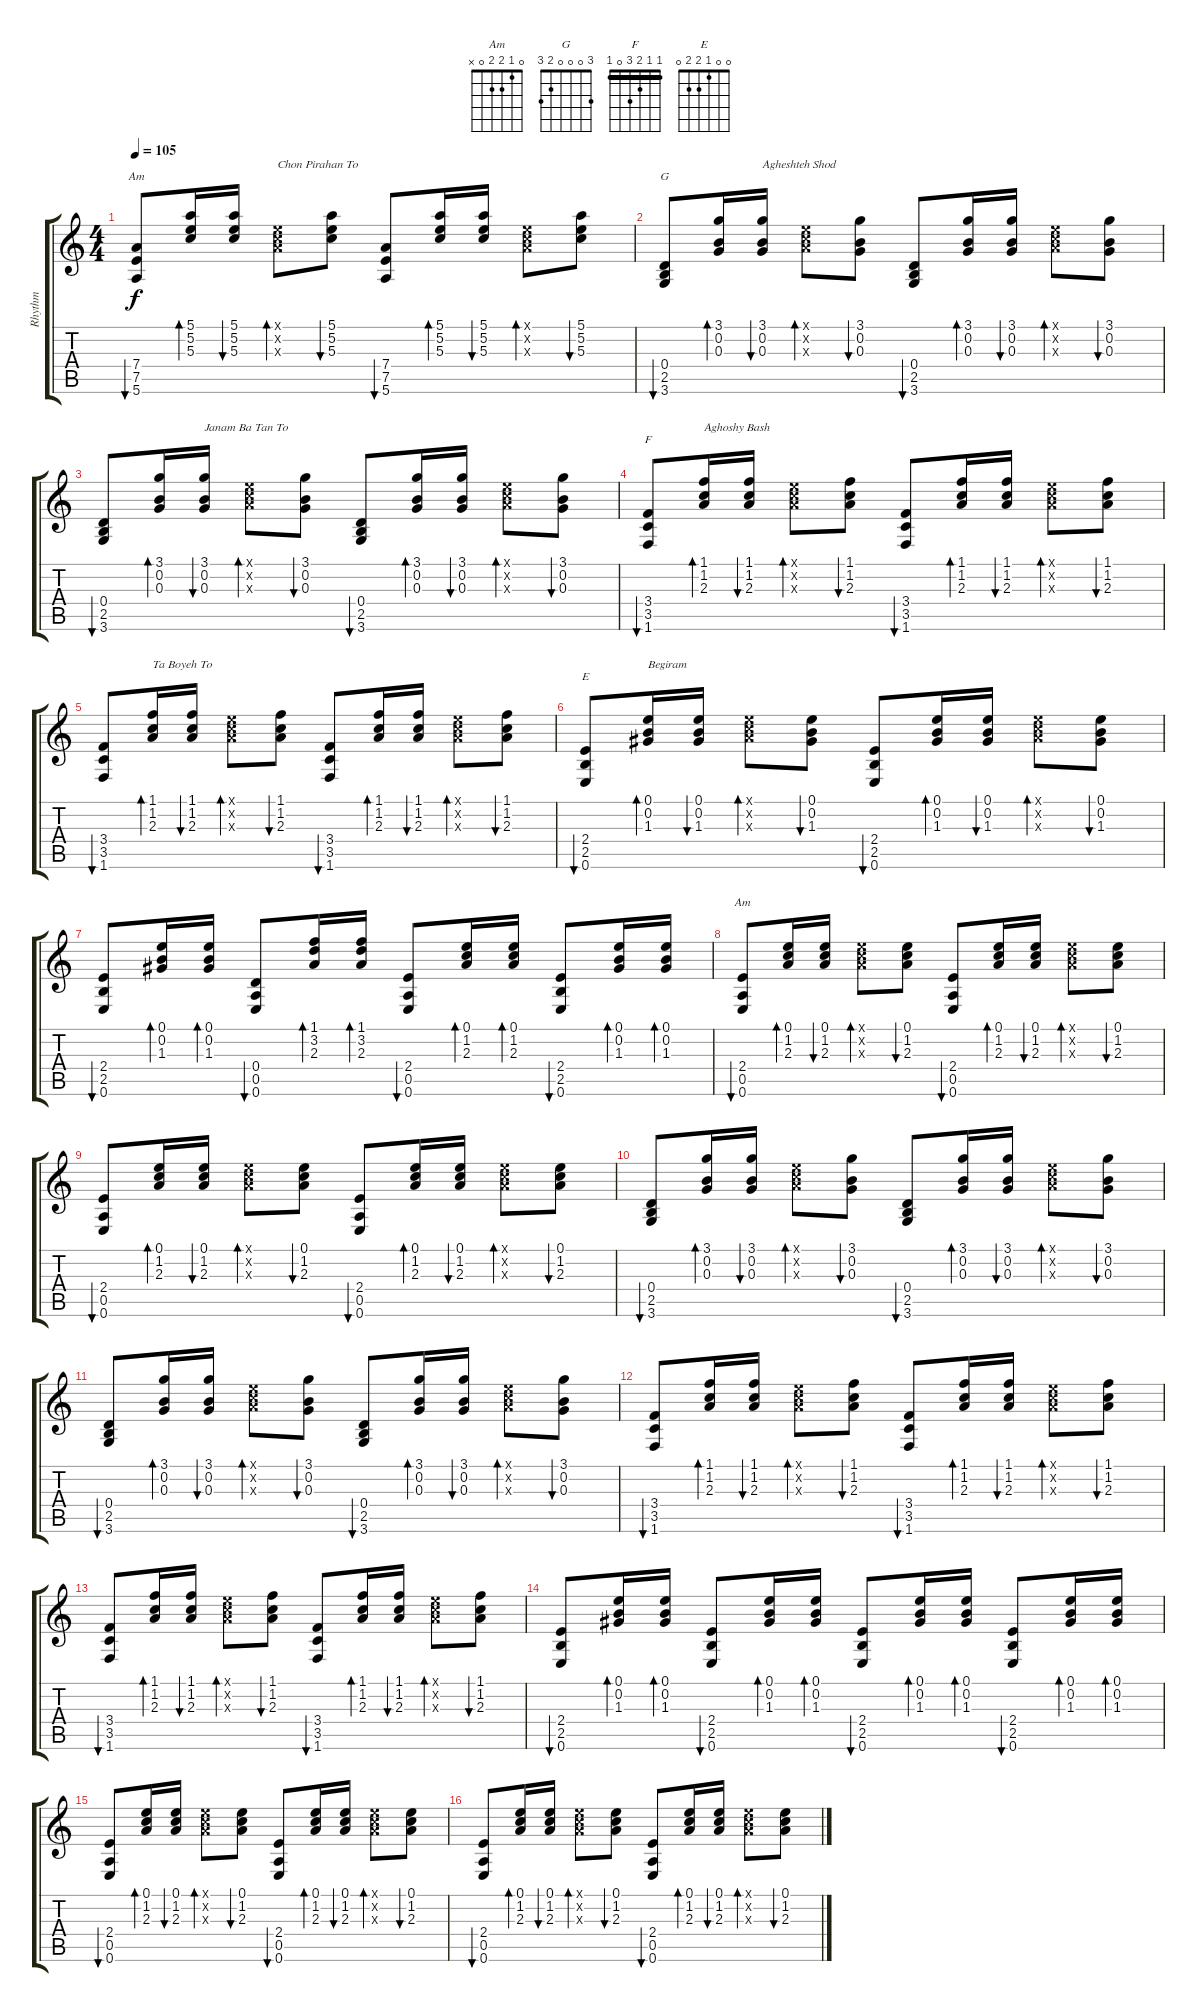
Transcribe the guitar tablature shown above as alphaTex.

\track ("Rhythm" "Rhythm") {instrument acousticguitarnylon}
\staff {score tabs}
\tuning (E4 B3 G3 D3 A2 E2) {hide}
\chord ("Am" 5 5 5 7 7 5) {firstfret 5 barre 5}
\chord ("G" 3 0 0 0 2 3)
\chord ("F" 1 1 2 3 0 1) {barre 1}
\chord ("E" 0 0 1 2 2 0)
\chord ("Am" 0 1 2 2 0 x)
\ts (4 4)
\tempo 105
\clef g2
\ks aminor
(7.4 7.5 5.6).8{bu 60 ch "Am" dy f} (5.1 5.2 5.3).16{bd 60} (5.1 5.2 5.3).16{bu 60} (0.1{x} 1.2{x} 2.3{x}).8{bd 60 txt "Chon Pirahan To"} (5.1 5.2 5.3).8{bu 60} (7.4 7.5 5.6).8{bu 60} (5.1 5.2 5.3).16{bd 60} (5.1 5.2 5.3).16{bu 60} (0.1{x} 1.2{x} 2.3{x}).8{bd 60} (5.1 5.2 5.3).8{bu 60} |
(0.4 2.5 3.6).8{bu 60 ch "G"} (3.1 0.2 0.3).16{bd 60} (3.1 0.2 0.3).16{bu 60 txt "Agheshteh Shod"} (0.1{x} 1.2{x} 2.3{x}).8{bd 60} (3.1 0.2 0.3).8{bu 60} (0.4 2.5 3.6).8{bu 60} (3.1 0.2 0.3).16{bd 60} (3.1 0.2 0.3).16{bu 60} (0.1{x} 1.2{x} 2.3{x}).8{bd 60} (3.1 0.2 0.3).8{bu 60} |
(0.4 2.5 3.6).8{bu 60} (3.1 0.2 0.3).16{bd 60} (3.1 0.2 0.3).16{bu 60 txt "Janam Ba Tan To"} (0.1{x} 1.2{x} 2.3{x}).8{bd 60} (3.1 0.2 0.3).8{bu 60} (0.4 2.5 3.6).8{bu 60} (3.1 0.2 0.3).16{bd 60} (3.1 0.2 0.3).16{bu 60} (0.1{x} 1.2{x} 2.3{x}).8{bd 60} (3.1 0.2 0.3).8{bu 60} |
(3.4 3.5 1.6).8{bu 60 ch "F"} (1.1 1.2 2.3).16{bd 60 txt "Aghoshy Bash"} (1.1 1.2 2.3).16{bu 60} (0.1{x} 1.2{x} 2.3{x}).8{bd 60} (1.1 1.2 2.3).8{bu 60} (3.4 3.5 1.6).8{bu 60} (1.1 1.2 2.3).16{bd 60} (1.1 1.2 2.3).16{bu 60} (0.1{x} 1.2{x} 2.3{x}).8{bd 60} (1.1 1.2 2.3).8{bu 60} |
(3.4 3.5 1.6).8{bu 60} (1.1 1.2 2.3).16{bd 60 txt "Ta Boyeh To"} (1.1 1.2 2.3).16{bu 60} (0.1{x} 1.2{x} 2.3{x}).8{bd 60} (1.1 1.2 2.3).8{bu 60} (3.4 3.5 1.6).8{bu 60} (1.1 1.2 2.3).16{bd 60} (1.1 1.2 2.3).16{bu 60} (0.1{x} 1.2{x} 2.3{x}).8{bd 60} (1.1 1.2 2.3).8{bu 60} |
(2.4 2.5 0.6).8{bu 60 ch "E"} (0.1 0.2 1.3).16{bd 60 txt "Begiram"} (0.1 0.2 1.3).16{bu 60} (0.1{x} 1.2{x} 2.3{x}).8{bd 60} (0.1 0.2 1.3).8{bu 60} (2.4 2.5 0.6).8{bu 60} (0.1 0.2 1.3).16{bd 60} (0.1 0.2 1.3).16{bu 60} (0.1{x} 1.2{x} 2.3{x}).8{bd 60} (0.1 0.2 1.3).8{bu 60} |
(2.4 2.5 0.6).8{bu 60} (0.1 0.2 1.3).16{bd 60} (0.1 0.2 1.3).16{bd 480} (0.4 0.5 0.6).8{bu 480} (1.1 3.2 2.3).16{bd 480} (1.1 3.2 2.3).16{bd 480} (2.4 0.5 0.6).8{bu 480} (0.1 1.2 2.3).16{bd 480} (0.1 1.2 2.3).16{bd 60} (2.4 2.5 0.6).8{bu 480} (0.1 0.2 1.3).16{bd 480} (0.1 0.2 1.3).16{bd 480} |
(2.4 0.5 0.6).8{bu 60 ch "Am"} (0.1 1.2 2.3).16{bd 60} (0.1 1.2 2.3).16{bu 60} (0.1{x} 1.2{x} 2.3{x}).8{bd 60} (0.1 1.2 2.3).8{bu 60} (2.4 0.5 0.6).8{bu 60} (0.1 1.2 2.3).16{bd 60} (0.1 1.2 2.3).16{bu 60} (0.1{x} 1.2{x} 2.3{x}).8{bd 60} (0.1 1.2 2.3).8{bu 60} |
(2.4 0.5 0.6).8{bu 60} (0.1 1.2 2.3).16{bd 60} (0.1 1.2 2.3).16{bu 60} (0.1{x} 1.2{x} 2.3{x}).8{bd 60} (0.1 1.2 2.3).8{bu 60} (2.4 0.5 0.6).8{bu 60} (0.1 1.2 2.3).16{bd 60} (0.1 1.2 2.3).16{bu 60} (0.1{x} 1.2{x} 2.3{x}).8{bd 60} (0.1 1.2 2.3).8{bu 60} |
(0.4 2.5 3.6).8{bu 60} (3.1 0.2 0.3).16{bd 60} (3.1 0.2 0.3).16{bu 60} (0.1{x} 1.2{x} 2.3{x}).8{bd 60} (3.1 0.2 0.3).8{bu 60} (0.4 2.5 3.6).8{bu 60} (3.1 0.2 0.3).16{bd 60} (3.1 0.2 0.3).16{bu 60} (0.1{x} 1.2{x} 2.3{x}).8{bd 60} (3.1 0.2 0.3).8{bu 60} |
(0.4 2.5 3.6).8{bu 60} (3.1 0.2 0.3).16{bd 60} (3.1 0.2 0.3).16{bu 60} (0.1{x} 1.2{x} 2.3{x}).8{bd 60} (3.1 0.2 0.3).8{bu 60} (0.4 2.5 3.6).8{bu 60} (3.1 0.2 0.3).16{bd 60} (3.1 0.2 0.3).16{bu 60} (0.1{x} 1.2{x} 2.3{x}).8{bd 60} (3.1 0.2 0.3).8{bu 60} |
(3.4 3.5 1.6).8{bu 60} (1.1 1.2 2.3).16{bd 60} (1.1 1.2 2.3).16{bu 60} (0.1{x} 1.2{x} 2.3{x}).8{bd 60} (1.1 1.2 2.3).8{bu 60} (3.4 3.5 1.6).8{bu 60} (1.1 1.2 2.3).16{bd 60} (1.1 1.2 2.3).16{bu 60} (0.1{x} 1.2{x} 2.3{x}).8{bd 60} (1.1 1.2 2.3).8{bu 60} |
(3.4 3.5 1.6).8{bu 60} (1.1 1.2 2.3).16{bd 60} (1.1 1.2 2.3).16{bu 60} (0.1{x} 1.2{x} 2.3{x}).8{bd 60} (1.1 1.2 2.3).8{bu 60} (3.4 3.5 1.6).8{bu 60} (1.1 1.2 2.3).16{bd 60} (1.1 1.2 2.3).16{bu 60} (0.1{x} 1.2{x} 2.3{x}).8{bd 60} (1.1 1.2 2.3).8{bu 60} |
(2.4 2.5 0.6).8{bu 60} (0.1 0.2 1.3).16{bd 60} (0.1 0.2 1.3).16{bd 240} (2.4 2.5 0.6).8{bu 240} (0.1 0.2 1.3).16{bd 240} (0.1 0.2 1.3).16{bd 240} (2.4 2.5 0.6).8{bu 240} (0.1 0.2 1.3).16{bd 240} (0.1 0.2 1.3).16{bd 240} (2.4 2.5 0.6).8{bu 60} (0.1 0.2 1.3).16{bd 240} (0.1 0.2 1.3).16{bd 240} |
(2.4 0.5 0.6).8{bu 60} (0.1 1.2 2.3).16{bd 60} (0.1 1.2 2.3).16{bu 60} (0.1{x} 1.2{x} 2.3{x}).8{bd 60} (0.1 1.2 2.3).8{bu 60} (2.4 0.5 0.6).8{bu 60} (0.1 1.2 2.3).16{bd 60} (0.1 1.2 2.3).16{bu 60} (0.1{x} 1.2{x} 2.3{x}).8{bd 60} (0.1 1.2 2.3).8{bu 60} |
(2.4 0.5 0.6).8{bu 60} (0.1 1.2 2.3).16{bd 60} (0.1 1.2 2.3).16{bu 60} (0.1{x} 1.2{x} 2.3{x}).8{bd 60} (0.1 1.2 2.3).8{bu 60} (2.4 0.5 0.6).8{bu 60} (0.1 1.2 2.3).16{bd 60} (0.1 1.2 2.3).16{bu 60} (0.1{x} 1.2{x} 2.3{x}).8{bd 60} (0.1 1.2 2.3).8{bu 60}
